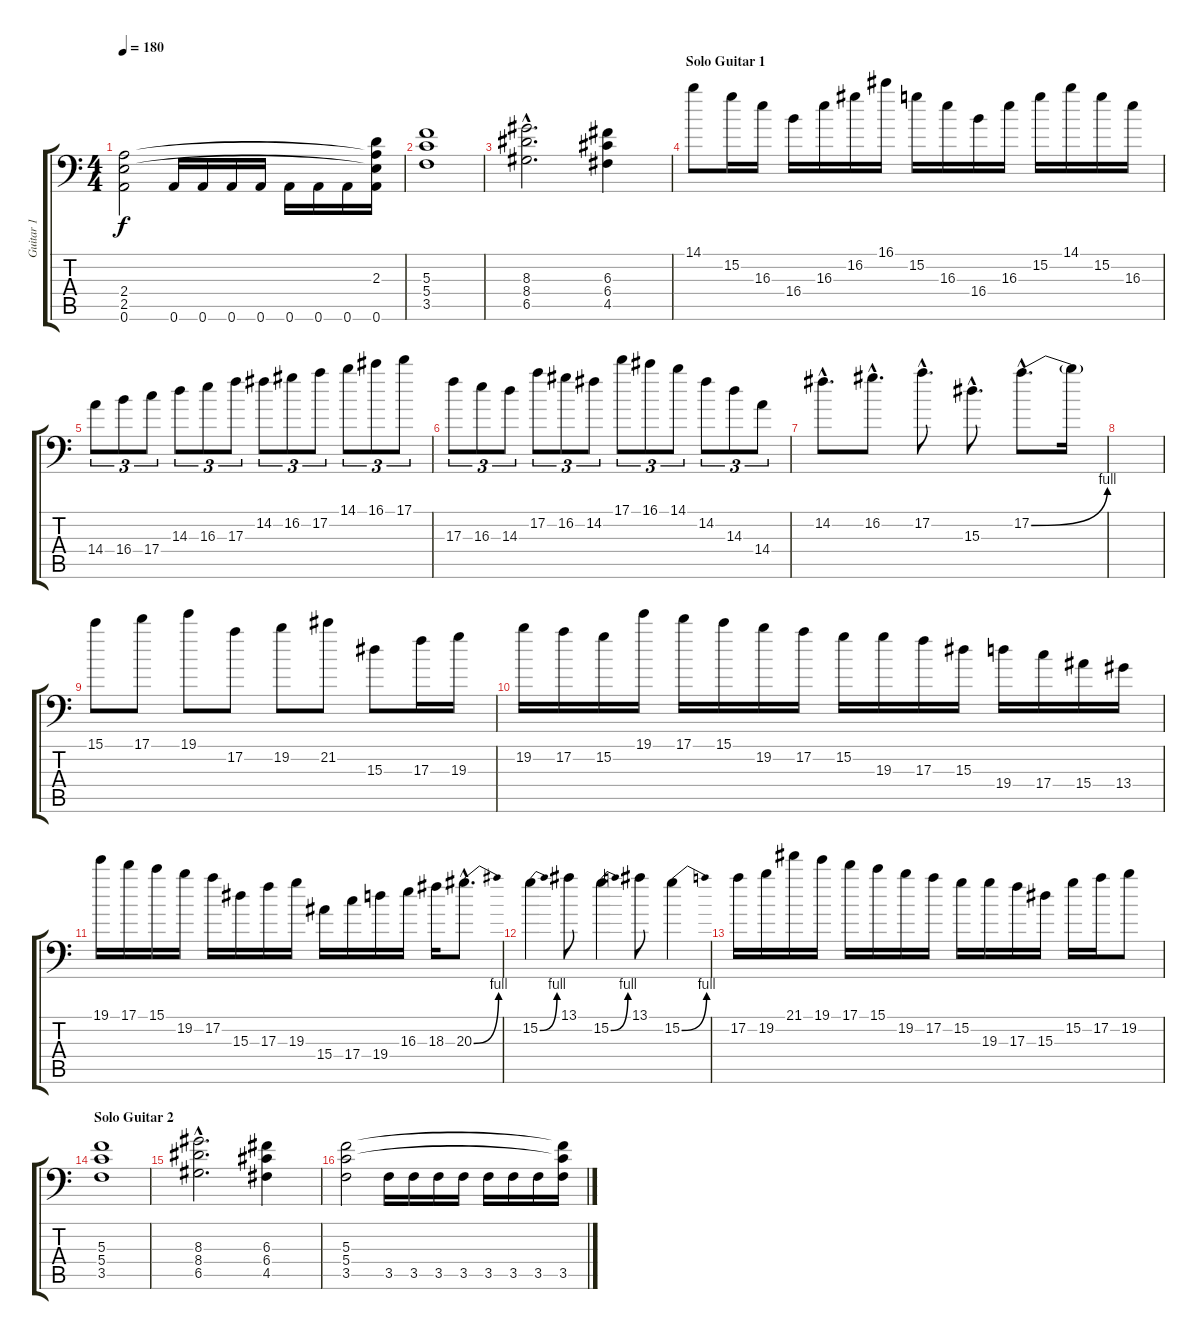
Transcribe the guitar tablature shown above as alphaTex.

\track ("Guitar 1" "Guitar 1") {instrument overdrivenguitar}
\staff {score tabs}
\tuning (A3 E3 C3 G2 D2 A1) {hide}
\ts (4 4)
\tempo 180
\clef f4
\ks c
(2.4 2.5 0.6).2{dy f} 0.6.16 0.6.16 0.6.16 0.6.16 0.6.16 0.6.16 0.6.16 (2.3{t} 2.4{t} 2.5{t} 0.6).16 |
(5.3 5.4 3.5).1 |
(8.3{hac} 8.4{hac} 6.5{hac}).2{d} (6.3 6.4 4.5).4 |
\section ("" "Solo Guitar 1")
14.1.8 15.2.16 16.3.16 16.4.16 16.3.16 16.2.16 16.1.16 15.2.16 16.3.16 16.4.16 16.3.16 15.2.16 14.1.16 15.2.16 16.3.16 |
14.4.8{tu (3 2)} 16.4.8{tu (3 2)} 17.4.8{tu (3 2)} 14.3.8{tu (3 2)} 16.3.8{tu (3 2)} 17.3.8{tu (3 2)} 14.2.8{tu (3 2)} 16.2.8{tu (3 2)} 17.2.8{tu (3 2)} 14.1.8{tu (3 2)} 16.1.8{tu (3 2)} 17.1.8{tu (3 2)} |
17.3.8{tu (3 2)} 16.3.8{tu (3 2)} 14.3.8{tu (3 2)} 17.2.8{tu (3 2)} 16.2.8{tu (3 2)} 14.2.8{tu (3 2)} 17.1.8{tu (3 2)} 16.1.8{tu (3 2)} 14.1.8{tu (3 2)} 14.2.8{tu (3 2)} 14.3.8{tu (3 2)} 14.4.8{tu (3 2)} |
14.2{hac}.8{d} 16.2{hac}.8{d} 17.2{hac}.8{d} 15.3{hac}.8{d} 17.2{be (bend 0 0 60 4) hac}.8{d} 17.2{t}.16 |
|
15.1.8 17.1.8 19.1.8 17.2.8 19.2.8 21.2.8 15.3.8 17.3.16 19.3.16 |
19.2.16 17.2.16 15.2.16 19.1.16 17.1.16 15.1.16 19.2.16 17.2.16 15.2.16 19.3.16 17.3.16 15.3.16 19.4.16 17.4.16 15.4.16 13.4.16 |
19.1.16 17.1.16 15.1.16 19.2.16 17.2.16 15.3.16 17.3.16 19.3.16 15.4.16 17.4.16 19.4.16 16.3.16 18.3.16 20.3{be (bend 0 0 60 4) hac}.8{d} |
15.2{be (bend 0 0 60 4)}.4 13.1.8 15.2{be (bend 0 0 60 4)}.4 13.1.8 15.2{be (bend 0 0 60 4)}.4 |
17.2.16 19.2.16 21.1.16 19.1.16 17.1.16 15.1.16 19.2.16 17.2.16 15.2.16 19.3.16 17.3.16 15.3.16 15.2.16 17.2.16 19.2.8 |
\section ("" "Solo Guitar 2")
(5.3 5.4 3.5).1 |
(8.3{hac} 8.4{hac} 6.5{hac}).2{d} (6.3 6.4 4.5).4 |
(5.3 5.4 3.5).2 3.5.16 3.5.16 3.5.16 3.5.16 3.5.16 3.5.16 3.5.16 (5.3{t} 5.4{t} 3.5).16
